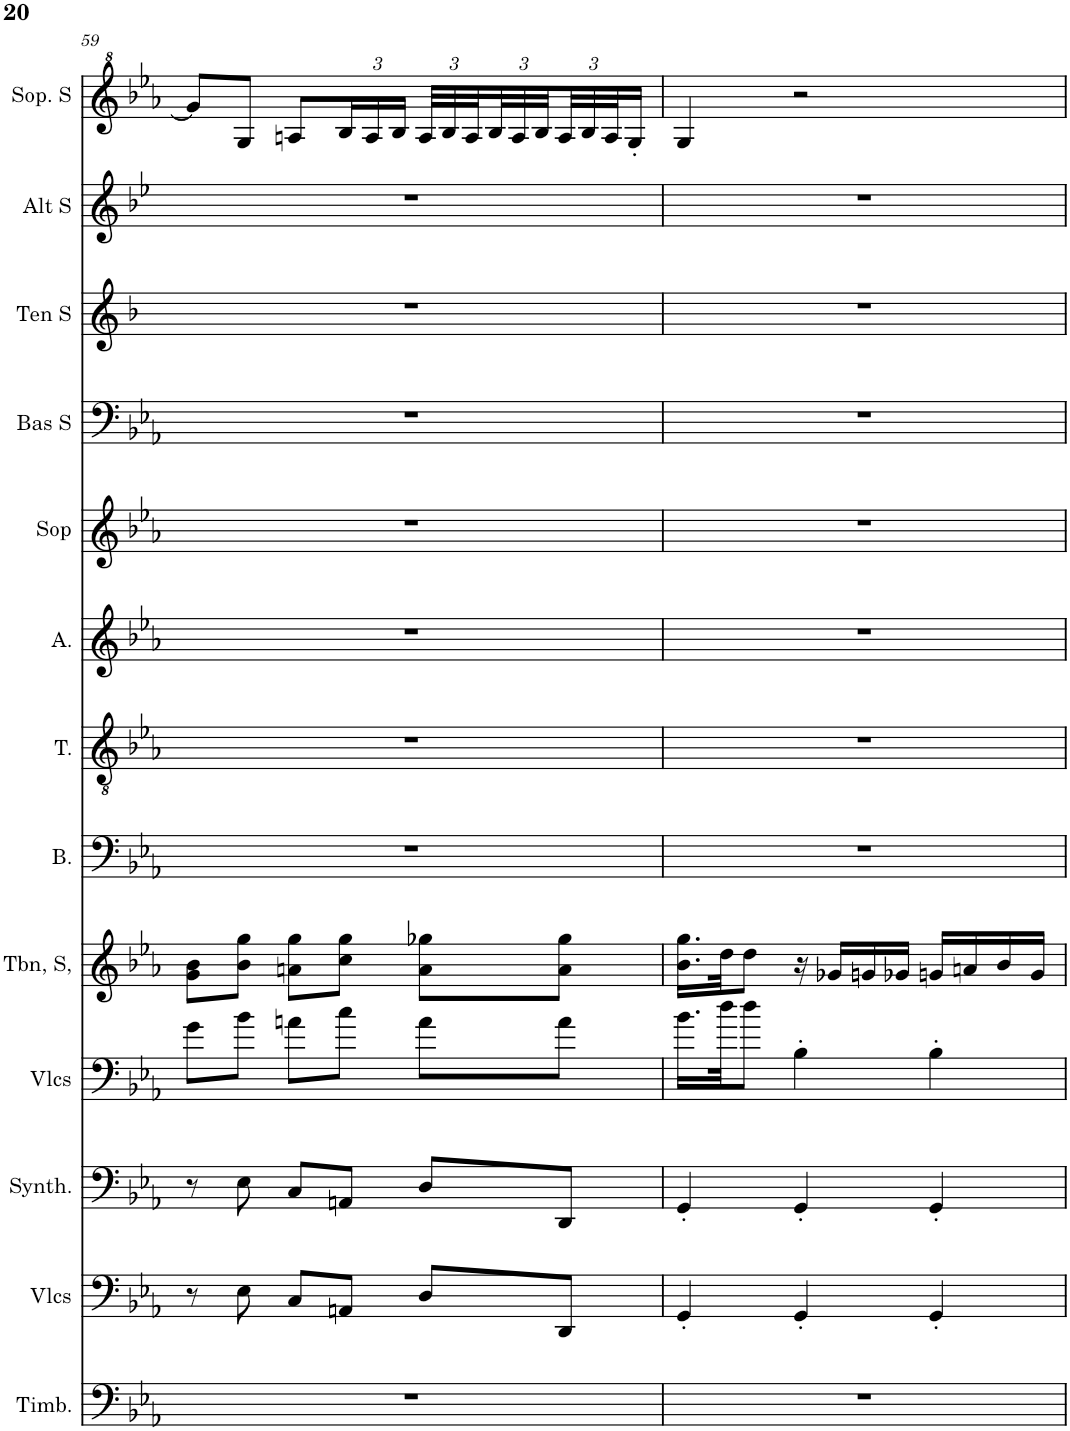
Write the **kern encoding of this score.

**kern	**kern	**kern	**kern	**kern	**kern	**kern	**kern	**kern	**kern	**kern	**kern	**kern
*part13	*part12	*part11	*part10	*part9	*part8	*part7	*part6	*part5	*part4	*part3	*part2	*part1
*staff13	*staff12	*staff11	*staff10	*staff9	*staff8	*staff7	*staff6	*staff5	*staff4	*staff3	*staff2	*staff1
*I"Timbales, Staff-1	*I"Violoncelles, D'Bass/Strings, etc	*I"Synthétiseur d'instruments à cordes, Synth strings, etc	*I"Violoncelles, Synth strings 2	*I"Trombone Soprano, 1st violins	*I"Basse	*I"Ténor	*I"Alto	*I"Soprano	*I"Basse Solo	*I"Tenor Solo	*I"Alto Solo	*I"Soprano Solo
*I'Timb.	*I'Vlcs	*I'Synth.	*I'Vlcs	*I'Tbn, S,	*I'B.	*I'T.	*I'A.	*I'Sop	*I'Bas S	*I'Ten S	*I'Alt S	*I'Sop. S
!!LO:PB:g=z
*clefF4	*clefF4	*clefF4	*clefF4	*clefG2	*clefF4	*clefGv2	*clefG2	*clefG2	*clefF4	*clefG2	*clefG2	*clefG^2
*	*	*	*	*	*	*	*	*	*	*Trd8c14	*Trd4c7	*
*k[b-e-a-]	*k[b-e-a-]	*k[b-e-a-]	*k[b-e-a-]	*k[b-e-a-]	*k[b-e-a-]	*k[b-e-a-]	*k[b-e-a-]	*k[b-e-a-]	*k[b-e-a-]	*k[b-]	*k[b-e-]	*k[b-e-a-]
*M3/4	*M3/4	*M3/4	*M3/4	*M3/4	*M3/4	*M3/4	*M3/4	*M3/4	*M3/4	*M3/4	*M3/4	*M3/4
=59	=59	=59	=59	=59	=59	=59	=59	=59	=59	=59	=59	=59
2.r	8r	8r	8g\L	8g\ 8b-\L	2.r	2.r	2.r	2.r	2.r	2.r	2.r	8gg/L]
.	8E-\	8E-\	8b-\J	8b-\ 8gg\J	.	.	.	.	.	.	.	8g/J
.	8C/L	8C/L	8an\L	8an\ 8gg\L	.	.	.	.	.	.	.	8an/L
*	*	*	*	*	*	*	*	*	*	*	*	*Xbrackettup
.	8AAn/J	8AAn/J	8cc\J	8cc\ 8gg\J	.	.	.	.	.	.	.	24b-/L
.	.	.	.	.	.	.	.	.	.	.	.	24a/
.	.	.	.	.	.	.	.	.	.	.	.	24b-/JJ
.	8D/L	8D/L	8a\L	8a\ 8gg-X\L	.	.	.	.	.	.	.	48a/LLL
.	.	.	.	.	.	.	.	.	.	.	.	48b-/
.	.	.	.	.	.	.	.	.	.	.	.	48a/
.	.	.	.	.	.	.	.	.	.	.	.	48b-/
.	.	.	.	.	.	.	.	.	.	.	.	48a/
.	.	.	.	.	.	.	.	.	.	.	.	48b-/
.	8DD/J	8DD/J	8a\J	8a\ 8gg-\J	.	.	.	.	.	.	.	48a/
.	.	.	.	.	.	.	.	.	.	.	.	48b-/
.	.	.	.	.	.	.	.	.	.	.	.	48a/J
.	.	.	.	.	.	.	.	.	.	.	.	16g'/JJ
=60	=60	=60	=60	=60	=60	=60	=60	=60	=60	=60	=60	=60
2.r	4GG'/	4GG'/	16.b-\LL	16.b-\ 16.gg\LL	2.r	2.r	2.r	2.r	2.r	2.r	2.r	4g/
.	.	.	32dd\JK	32dd\JK	.	.	.	.	.	.	.	.
.	.	.	8dd\J	8dd\J	.	.	.	.	.	.	.	.
.	4GG'/	4GG'/	4B-'\	16r	.	.	.	.	.	.	.	2r
.	.	.	.	16g-X/LL	.	.	.	.	.	.	.	.
.	.	.	.	16gn/	.	.	.	.	.	.	.	.
.	.	.	.	16g-X/JJ	.	.	.	.	.	.	.	.
.	4GG'/	4GG'/	4B-'\	16gn/LL	.	.	.	.	.	.	.	.
.	.	.	.	16an/	.	.	.	.	.	.	.	.
.	.	.	.	16b-/	.	.	.	.	.	.	.	.
.	.	.	.	16g/JJ	.	.	.	.	.	.	.	.
=	=	=	=	=	=	=	=	=	=	=	=	=
*-	*-	*-	*-	*-	*-	*-	*-	*-	*-	*-	*-	*-
